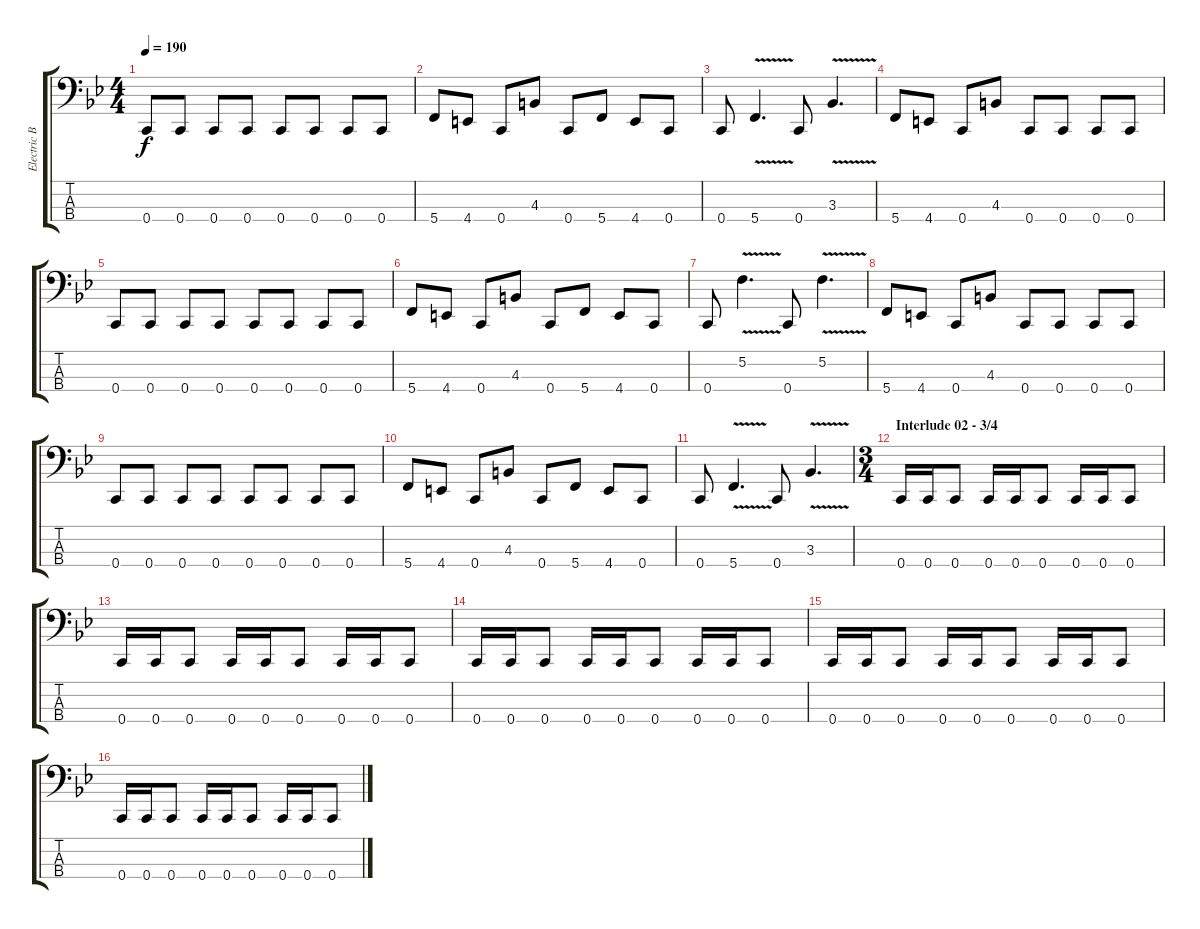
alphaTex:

\track ("Electric Bass" "Electric B") {instrument electricbassfinger}
\staff {score tabs}
\tuning (F2 C2 G1 C1) {hide}
\ts (4 4)
\tempo 190
\clef f4
\ks bb
0.4.8{dy f} 0.4.8 0.4.8 0.4.8 0.4.8 0.4.8 0.4.8 0.4.8 |
5.4.8 4.4.8 0.4.8 4.3.8 0.4.8 5.4.8 4.4.8 0.4.8 |
0.4.8 5.4{v}.4{d} 0.4.8 3.3{v}.4{d} |
5.4.8 4.4.8 0.4.8 4.3.8 0.4.8 0.4.8 0.4.8 0.4.8 |
0.4.8 0.4.8 0.4.8 0.4.8 0.4.8 0.4.8 0.4.8 0.4.8 |
5.4.8 4.4.8 0.4.8 4.3.8 0.4.8 5.4.8 4.4.8 0.4.8 |
0.4.8 5.2{v}.4{d} 0.4.8 5.2{v}.4{d} |
5.4.8 4.4.8 0.4.8 4.3.8 0.4.8 0.4.8 0.4.8 0.4.8 |
0.4.8 0.4.8 0.4.8 0.4.8 0.4.8 0.4.8 0.4.8 0.4.8 |
5.4.8 4.4.8 0.4.8 4.3.8 0.4.8 5.4.8 4.4.8 0.4.8 |
0.4.8 5.4{v}.4{d} 0.4.8 3.3{v}.4{d} |
\ts (3 4)
\section ("" "Interlude 02 - 3/4")
0.4.16 0.4.16 0.4.8 0.4.16 0.4.16 0.4.8 0.4.16 0.4.16 0.4.8 |
0.4.16 0.4.16 0.4.8 0.4.16 0.4.16 0.4.8 0.4.16 0.4.16 0.4.8 |
0.4.16 0.4.16 0.4.8 0.4.16 0.4.16 0.4.8 0.4.16 0.4.16 0.4.8 |
0.4.16 0.4.16 0.4.8 0.4.16 0.4.16 0.4.8 0.4.16 0.4.16 0.4.8 |
0.4.16 0.4.16 0.4.8 0.4.16 0.4.16 0.4.8 0.4.16 0.4.16 0.4.8
